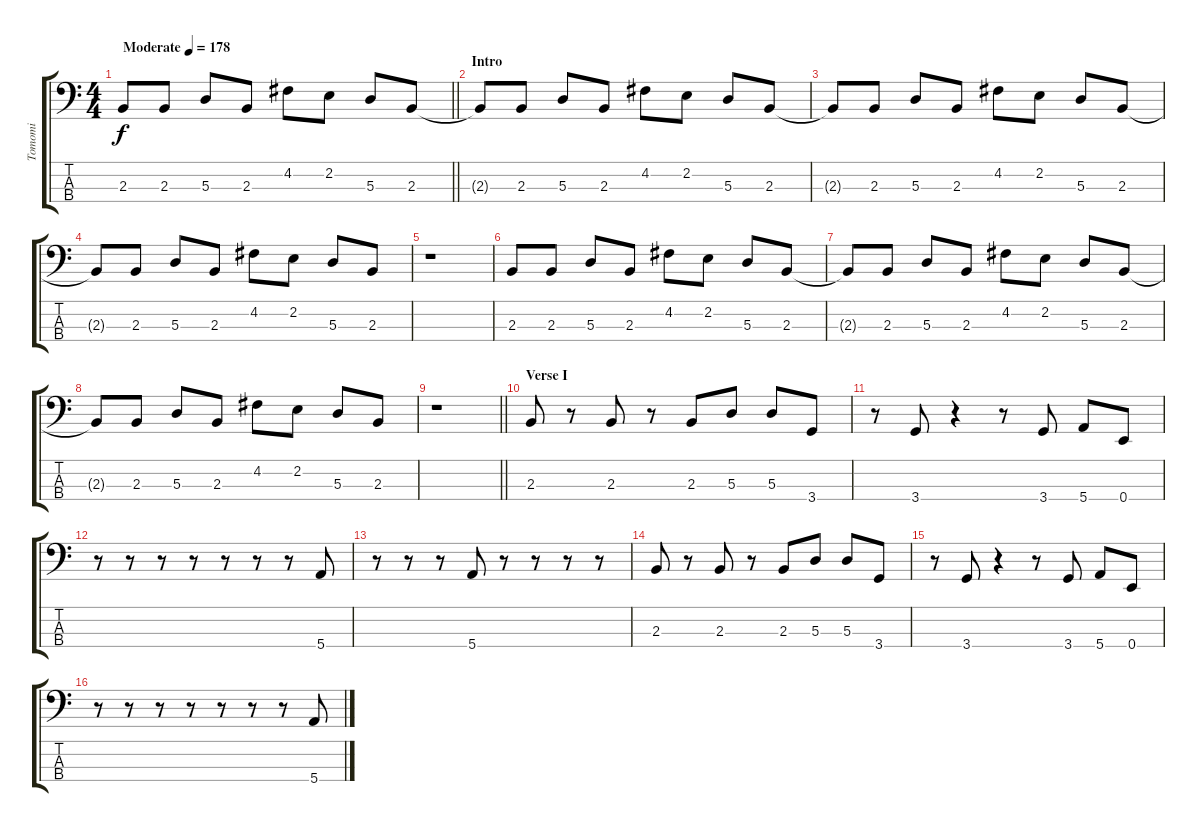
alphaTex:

\track ("Tomomi" "Tomomi") {instrument electricbassfinger}
\staff {score tabs}
\tuning (G2 D2 A1 E1) {hide}
\ts (4 4)
\tempo (178 "Moderate")
\clef f4
\barLineRight lightlight
\ks c
2.3.8{dy f instrument electricbassfinger} 2.3.8 5.3.8 2.3.8 4.2.8 2.2.8 5.3.8 2.3.8 |
\section ("" "Intro")
2.3{t}.8 2.3.8 5.3.8 2.3.8 4.2.8 2.2.8 5.3.8 2.3.8 |
2.3{t}.8 2.3.8 5.3.8 2.3.8 4.2.8 2.2.8 5.3.8 2.3.8 |
2.3{t}.8 2.3.8 5.3.8 2.3.8 4.2.8 2.2.8 5.3.8 2.3.8 |
r.1 |
2.3.8 2.3.8 5.3.8 2.3.8 4.2.8 2.2.8 5.3.8 2.3.8 |
2.3{t}.8 2.3.8 5.3.8 2.3.8 4.2.8 2.2.8 5.3.8 2.3.8 |
2.3{t}.8 2.3.8 5.3.8 2.3.8 4.2.8 2.2.8 5.3.8 2.3.8 |
\barLineRight lightlight
r.1 |
\section ("" "Verse I")
2.3.8 r.8 2.3.8 r.8 2.3.8 5.3.8 5.3.8 3.4.8 |
r.8 3.4.8 r.4 r.8 3.4.8 5.4.8 0.4.8 |
r.8 r.8 r.8 r.8 r.8 r.8 r.8 5.4.8 |
r.8 r.8 r.8 5.4.8 r.8 r.8 r.8 r.8 |
2.3.8 r.8 2.3.8 r.8 2.3.8 5.3.8 5.3.8 3.4.8 |
r.8 3.4.8 r.4 r.8 3.4.8 5.4.8 0.4.8 |
r.8 r.8 r.8 r.8 r.8 r.8 r.8 5.4.8
